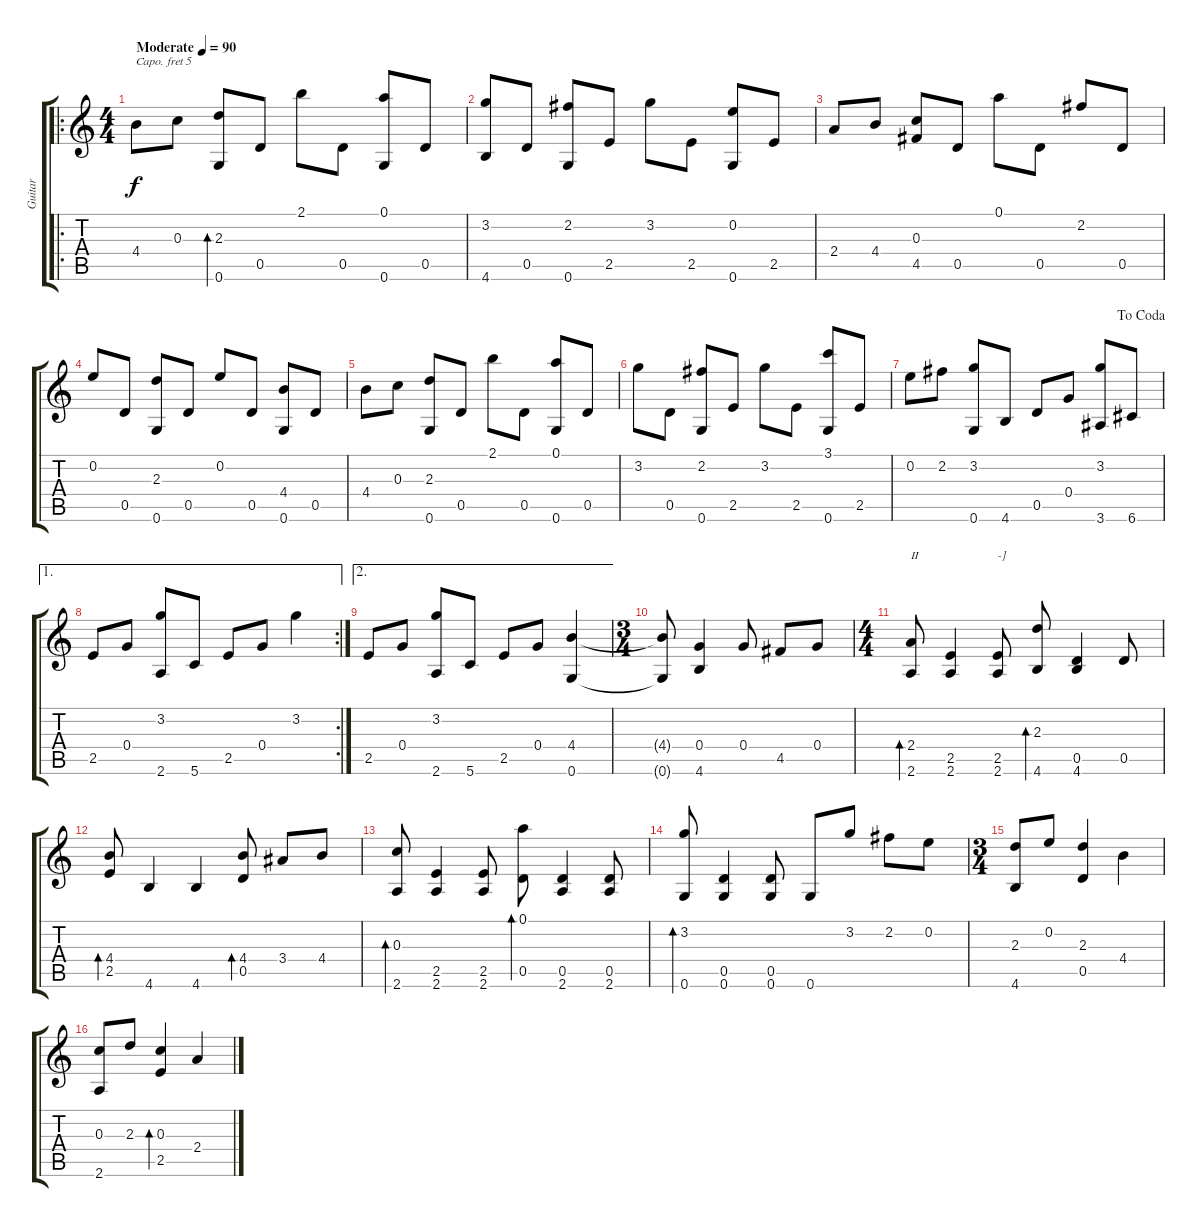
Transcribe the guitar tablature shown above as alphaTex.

\track ("Guitar" "Guitar") {instrument acousticguitarnylon}
\staff {score tabs}
\capo 5
\tuning (E4 B3 G3 D3 A2 D2) {hide}
\ro
\ts (4 4)
\tempo (90 "Moderate")
\clef g2
\ks c
4.4.8{dy f instrument acousticguitarnylon} 0.3.8 (2.3 0.6).8{bd 120} 0.5.8 2.1.8 0.5.8 (0.1 0.6).8 0.5.8 |
(3.2 4.6).8 0.5.8 (2.2 0.6).8 2.5.8 3.2.8 2.5.8 (0.2 0.6).8 2.5.8 |
2.4.8 4.4.8 (0.3 4.5).8 0.5.8 0.1.8 0.5.8 2.2.8 0.5.8 |
0.2.8 0.5.8 (2.3 0.6).8 0.5.8 0.2.8 0.5.8 (4.4 0.6).8 0.5.8 |
4.4.8 0.3.8 (2.3 0.6).8 0.5.8 2.1.8 0.5.8 (0.1 0.6).8 0.5.8 |
3.2.8 0.5.8 (2.2 0.6).8 2.5.8 3.2.8 2.5.8 (3.1 0.6).8 2.5.8 |
\jump dacoda
0.2.8 2.2.8 (3.2 0.6).8 4.6.8 0.5.8 0.4.8 (3.2 3.6).8 6.6.8 |
\ae 1
\rc 2
2.5.8 0.4.8 (3.2 2.6).8 5.6.8 2.5.8 0.4.8 3.2.4 |
\ae 2
2.5.8 0.4.8 (3.2 2.6).8 5.6.8 2.5.8 0.4.8 (4.4 0.6).4 |
\ts (3 4)
(4.4{t} 0.6{t}).8 (0.4 4.6).4 0.4.8 4.5.8 0.4.8 |
\ts (4 4)
(2.4 2.6).8{bd 60 txt "II"} (2.5 2.6).4 (2.5 2.6).8{txt "-]"} (2.3 4.6).8{bd 60} (0.5 4.6).4 0.5.8 |
(4.4 2.5).8{bd 120} 4.6.4 4.6.4 (4.4 0.5).8{bd 120} 3.4.8 4.4.8 |
(0.3 2.6).8{bd 120} (2.5 2.6).4 (2.5 2.6).8 (0.1 0.5).8{bd 120} (0.5 2.6).4 (0.5 2.6).8 |
(3.2 0.6).8{bd 120} (0.5 0.6).4 (0.5 0.6).8 0.6.8 3.2.8 2.2.8 0.2.8 |
\ts (3 4)
(2.3 4.6).8 0.2.8 (2.3 0.5).4 4.4.4 |
(0.3 2.6).8 2.3.8 (0.3 2.5).4{bd 120} 2.4.4
